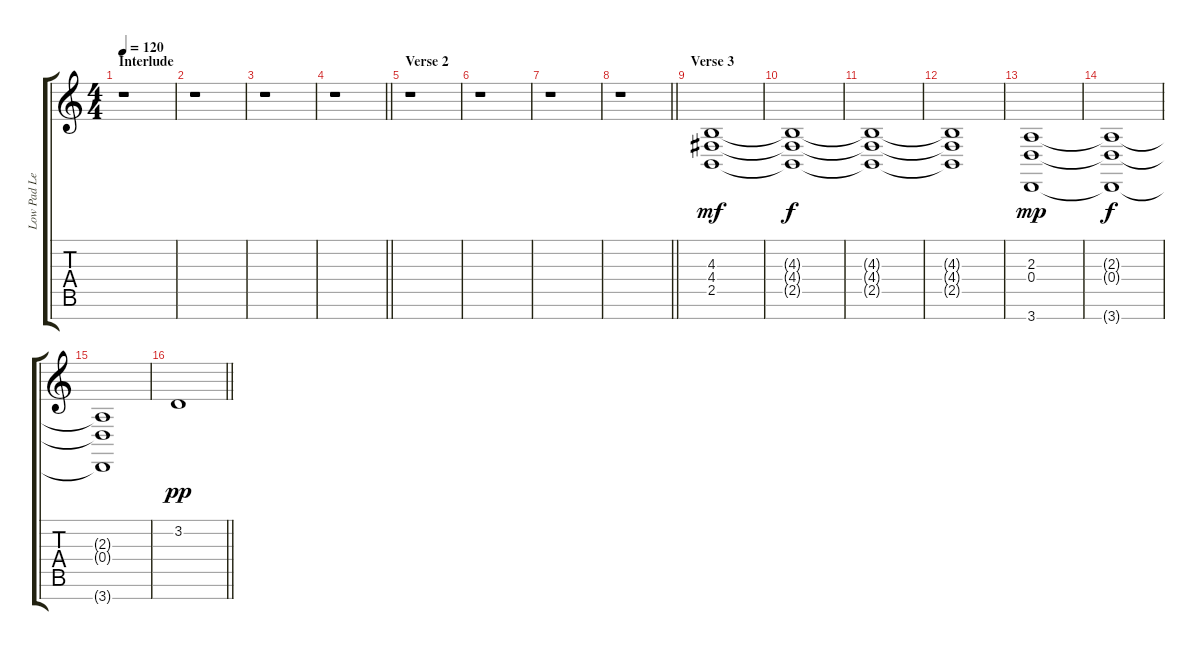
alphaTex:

\track ("Low Pad Lead" "Low Pad Le") {instrument stringensemble1}
\staff {score tabs}
\tuning (E4 B3 G3 D3 A2 E2 B1) {hide}
\ts (4 4)
\section ("" "Interlude")
\tempo 120
\clef g2
\ks c
r.1{dy mf} |
r.1 |
r.1 |
\barLineRight lightlight
r.1 |
\section ("" "Verse 2")
r.1 |
r.1 |
r.1 |
\barLineRight lightlight
r.1 |
\section ("" "Verse 3")
(4.3 4.4 2.5).1 |
(4.3{t} 4.4{t} 2.5{t}).1{dy f} |
(4.3{t} 4.4{t} 2.5{t}).1 |
(4.3{t} 4.4{t} 2.5{t}).1 |
(2.3 0.4 3.7).1{dy mp} |
(2.3{t} 0.4{t} 3.7{t}).1{dy f} |
(2.3{t} 0.4{t} 3.7{t}).1 |
\barLineRight lightlight
3.2.1{dy pp}
